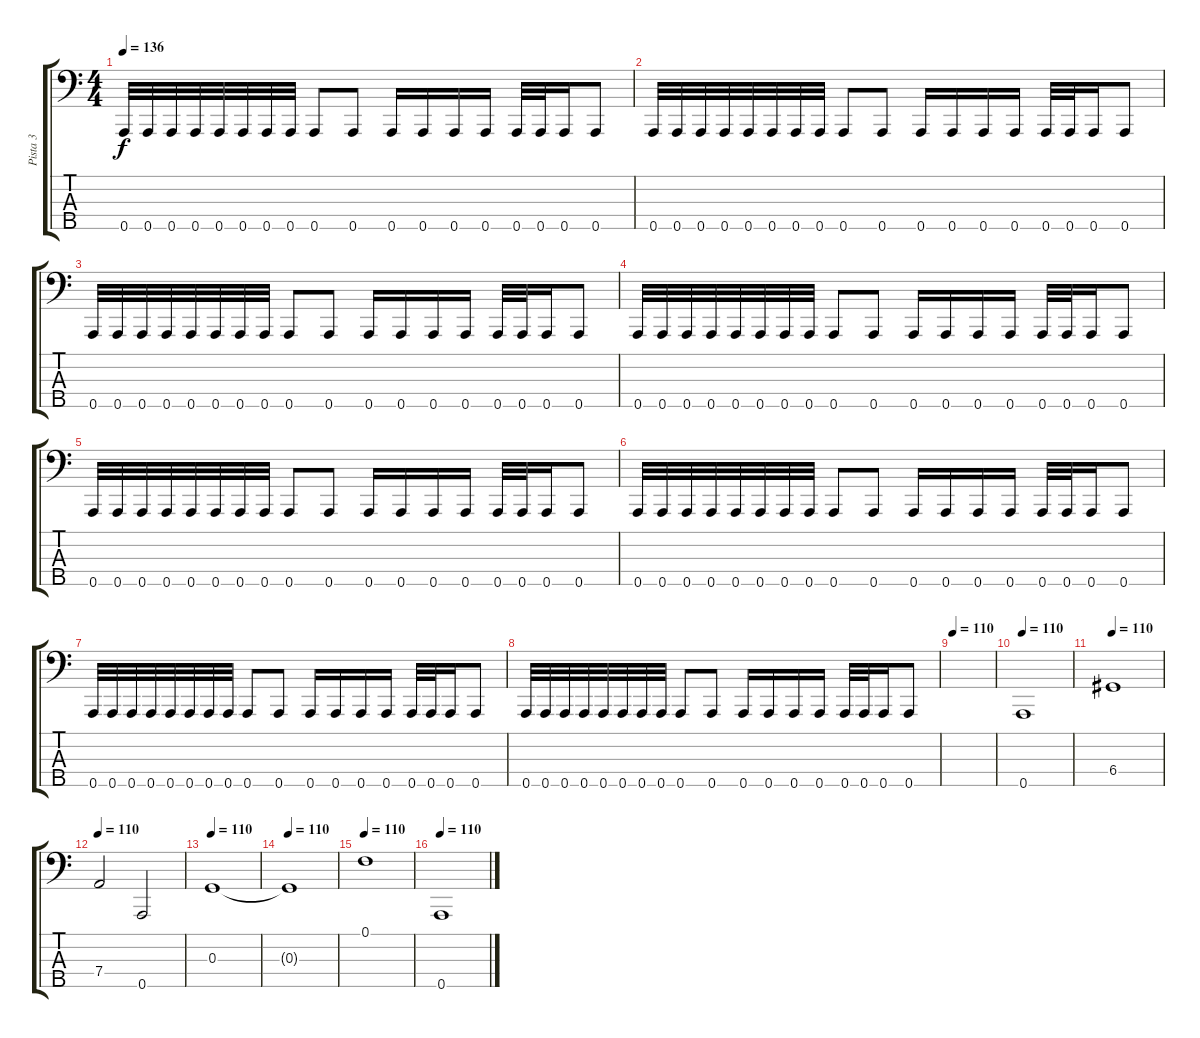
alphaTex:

\track ("Pista 3" "Pista 3") {instrument slapbass1}
\staff {score tabs}
\tuning (F2 C2 G1 D1 A0) {hide}
\ts (4 4)
\tempo 136
\clef f4
\ks c
0.5.32{dy f} 0.5.32 0.5.32 0.5.32 0.5.32 0.5.32 0.5.32 0.5.32 0.5.8 0.5.8 0.5.16 0.5.16 0.5.16 0.5.16 0.5.32 0.5.32 0.5.16 0.5.8 |
0.5.32 0.5.32 0.5.32 0.5.32 0.5.32 0.5.32 0.5.32 0.5.32 0.5.8 0.5.8 0.5.16 0.5.16 0.5.16 0.5.16 0.5.32 0.5.32 0.5.16 0.5.8 |
0.5.32 0.5.32 0.5.32 0.5.32 0.5.32 0.5.32 0.5.32 0.5.32 0.5.8 0.5.8 0.5.16 0.5.16 0.5.16 0.5.16 0.5.32 0.5.32 0.5.16 0.5.8 |
0.5.32 0.5.32 0.5.32 0.5.32 0.5.32 0.5.32 0.5.32 0.5.32 0.5.8 0.5.8 0.5.16 0.5.16 0.5.16 0.5.16 0.5.32 0.5.32 0.5.16 0.5.8 |
0.5.32 0.5.32 0.5.32 0.5.32 0.5.32 0.5.32 0.5.32 0.5.32 0.5.8 0.5.8 0.5.16 0.5.16 0.5.16 0.5.16 0.5.32 0.5.32 0.5.16 0.5.8 |
0.5.32 0.5.32 0.5.32 0.5.32 0.5.32 0.5.32 0.5.32 0.5.32 0.5.8 0.5.8 0.5.16 0.5.16 0.5.16 0.5.16 0.5.32 0.5.32 0.5.16 0.5.8 |
0.5.32 0.5.32 0.5.32 0.5.32 0.5.32 0.5.32 0.5.32 0.5.32 0.5.8 0.5.8 0.5.16 0.5.16 0.5.16 0.5.16 0.5.32 0.5.32 0.5.16 0.5.8 |
0.5.32 0.5.32 0.5.32 0.5.32 0.5.32 0.5.32 0.5.32 0.5.32 0.5.8 0.5.8 0.5.16 0.5.16 0.5.16 0.5.16 0.5.32 0.5.32 0.5.16 0.5.8 |
\tempo 110
|
\tempo 110
0.5.1{instrument electricbasspick} |
\tempo 110
6.4.1 |
\tempo 110
7.4.2 0.5.2 |
\tempo 110
0.3.1 |
\tempo 110
0.3{t}.1 |
\tempo 110
0.1.1 |
\tempo 110
0.5.1
